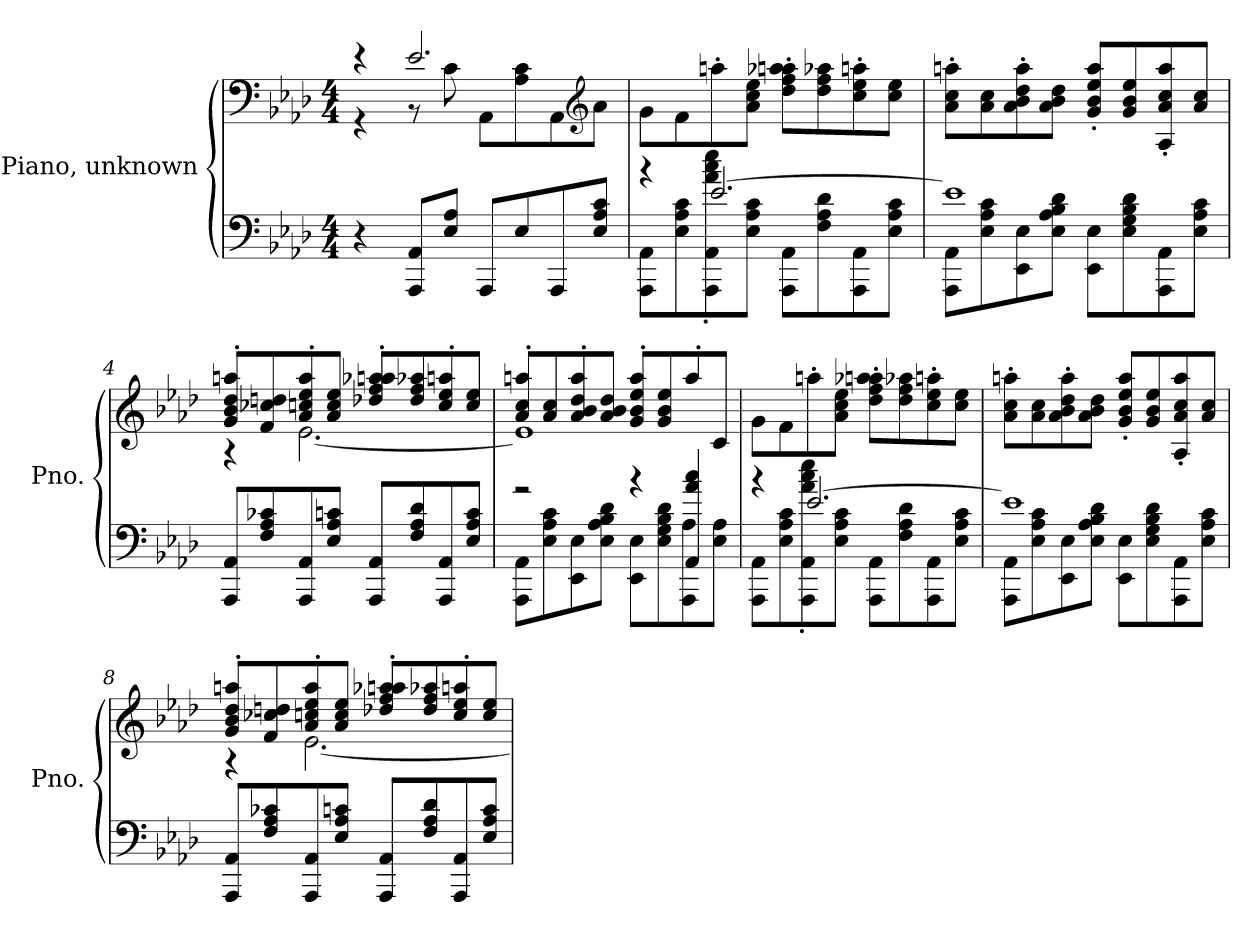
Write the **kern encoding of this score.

**kern	**kern
*part1	*part1
*staff2	*staff1
*I"Piano, unknown	*
*I'Pno.	*
*clefF4	*clefF4
*k[b-e-a-d-]	*k[b-e-a-d-]
*M4/4	*M4/4
*MM120	*MM120
=1	=1
*	*^
4r	4r	4r
8AAA-/ 8AA-/L	2.e-/	8r
8E-/ 8A-/J	.	8c\
8AAA-/L	.	8AA-\L
8E-/	.	8A-\ 8c\
8AAA-/	.	8AA-\
*	*clefG2	*
8E-/ 8A-/ 8c/J	.	8a-\J
*	*v	*v
=2	=2
*^	*
4r	8AAA-\ 8AA-\L	8g\L
.	8E-\ 8A-\ 8c\	8f\
[2.e-/	8AAA-\' 8AA-\' 8a-\' 8cc\' 8ee-\'	8aan'\
.	8E-\ 8A-\ 8c\J	8a-\ 8cc\ 8ee-\J
.	8AAA-\ 8AA-\L	8dd-\' 8ff\' 8aa-X\' 8aan\'L
.	8F\ 8A-\ 8d-\	8dd-\ 8ff\ 8aa-X\
.	8AAA-\ 8AA-\	8cc\' 8ee-\' 8aan\'
.	8E-\ 8A-\ 8c\J	8cc\ 8ee-\J
=3	=3	=3
1e-]	8AAA-\ 8AA-\L	8a-\' 8cc\' 8aan\'L
.	8E-\ 8A-\ 8c\	8a-\ 8cc\
.	8EE-\ 8E-\	8a-\' 8b-\' 8dd-\' 8aa\'
.	8E-\ 8A-\ 8B-\ 8d-\J	8a-\ 8b-\ 8dd-\J
.	8EE-\ 8E-\L	8g/' 8b-/' 8ee-/' 8aa/'L
.	8E-\ 8G\ 8B-\ 8d-\	8g/ 8b-/ 8ee-/
.	8AAA-\ 8AA-\	8A-/' 8a-/' 8cc/' 8aa/'
.	8E-\ 8A-\ 8c\J	8a-/ 8cc/J
*v	*v	*
!!LO:LB:g=z
=4	=4
*	*^
8AAA-/ 8AA-/L	8g/' 8b-/' 8dd-/' 8aan/'L	4r
8F/ 8A-/ 8c-X/	8f/ 8cc-X/ 8ddn/	.
8AAA-/ 8AA-/	8a-/' 8ccn/' 8ee-/' 8aa/'	[2.e-\
8E-/ 8A-/ 8cn/J	8a-/ 8cc/ 8ee-/J	.
8AAA-/ 8AA-/L	8dd-X/' 8ff/' 8aa-X/' 8aan/'L	.
8F/ 8A-/ 8d-/	8dd-/ 8ff/ 8aa-X/	.
8AAA-/ 8AA-/	8cc/' 8ee-/' 8aan/'	.
8E-/ 8A-/ 8c/J	8cc/ 8ee-/J	.
=5	=5	=5
*^	*	*
2r	8AAA-\ 8AA-\L	8a-/' 8cc/' 8aan/'L	1e-]
.	8E-\ 8A-\ 8c\	8a-/ 8cc/	.
.	8EE-\ 8E-\	8a-/' 8b-/' 8dd-/' 8aa/'	.
.	8E-\ 8A-\ 8B-\ 8d-\J	8a-/ 8b-/ 8dd-/J	.
4r	8EE-\ 8E-\L	8g/' 8b-/' 8ee-/' 8aa/'L	.
.	8E-\ 8G\ 8B-\ 8d-\	8g/ 8b-/ 8ee-/	.
4AA-/ 4a-/ 4cc/	8AAA-\ 8A-\	8aa'/	.
.	8E-\ 8A-\J	8c/J	.
*	*	*v	*v
=6	=6	=6
4r	8AAA-\ 8AA-\L	8g\L
.	8E-\ 8A-\ 8c\	8f\
[2.e-/	8AAA-\' 8AA-\' 8a-\' 8cc\' 8ee-\'	8aan'\
.	8E-\ 8A-\ 8c\J	8a-\ 8cc\ 8ee-\J
.	8AAA-\ 8AA-\L	8dd-\' 8ff\' 8aa-X\' 8aan\'L
.	8F\ 8A-\ 8d-\	8dd-\ 8ff\ 8aa-X\
.	8AAA-\ 8AA-\	8cc\' 8ee-\' 8aan\'
.	8E-\ 8A-\ 8c\J	8cc\ 8ee-\J
!!LO:LB:g=z
=7	=7	=7
1e-]	8AAA-\ 8AA-\L	8a-\' 8cc\' 8aan\'L
.	8E-\ 8A-\ 8c\	8a-\ 8cc\
.	8EE-\ 8E-\	8a-\' 8b-\' 8dd-\' 8aa\'
.	8E-\ 8A-\ 8B-\ 8d-\J	8a-\ 8b-\ 8dd-\J
.	8EE-\ 8E-\L	8g/' 8b-/' 8ee-/' 8aa/'L
.	8E-\ 8G\ 8B-\ 8d-\	8g/ 8b-/ 8ee-/
.	8AAA-\ 8AA-\	8A-/' 8a-/' 8cc/' 8aa/'
.	8E-\ 8A-\ 8c\J	8a-/ 8cc/J
*v	*v	*
=8	=8
*	*^
8AAA-/ 8AA-/L	8g/' 8b-/' 8dd-/' 8aan/'L	4r
8F/ 8A-/ 8c-X/	8f/ 8cc-X/ 8ddn/	.
8AAA-/ 8AA-/	8a-/' 8ccn/' 8ee-/' 8aa/'	[2.e-\
8E-/ 8A-/ 8cn/J	8a-/ 8cc/ 8ee-/J	.
8AAA-/ 8AA-/L	8dd-X/' 8ff/' 8aa-X/' 8aan/'L	.
8F/ 8A-/ 8d-/	8dd-/ 8ff/ 8aa-X/	.
8AAA-/ 8AA-/	8cc/' 8ee-/' 8aan/'	.
8E-/ 8A-/ 8c/J	8cc/ 8ee-/J	.
*	*v	*v
=	=
*-	*-
